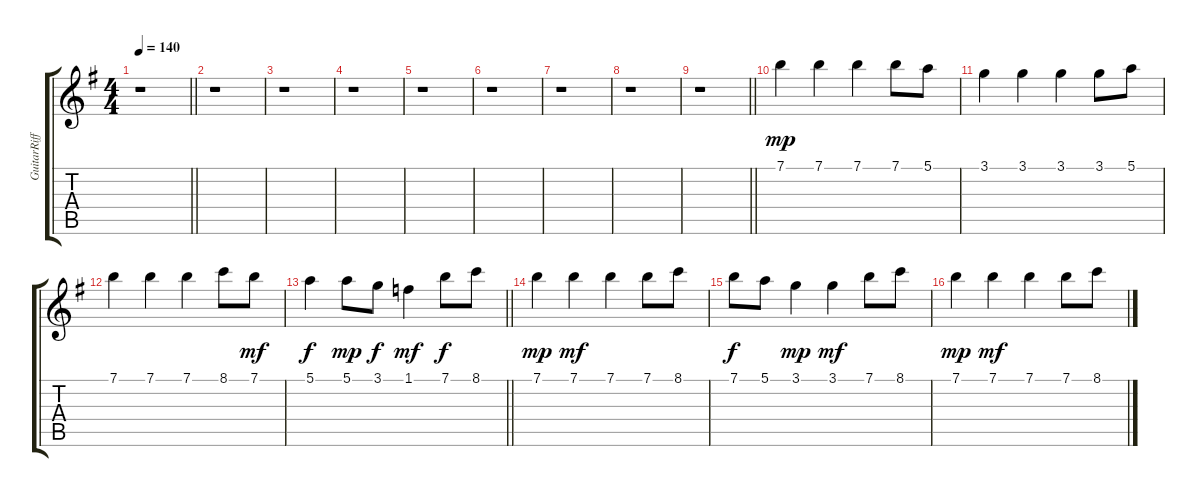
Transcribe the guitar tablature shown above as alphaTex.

\track ("GuitarRiff" "GuitarRiff") {instrument electricguitarjazz}
\staff {score tabs}
\tuning (E4 B3 G3 D3 A2 E2) {hide}
\ts (4 4)
\tempo 140
\clef g2
\barLineRight lightlight
\ks eminor
r.1{dy mp} |
\section ("" "")
r.1 |
r.1 |
r.1 |
r.1 |
r.1 |
r.1 |
r.1 |
\barLineRight lightlight
r.1 |
\section ("" "")
7.1.4 7.1.4 7.1.4 7.1.8 5.1.8 |
3.1.4 3.1.4 3.1.4 3.1.8 5.1.8 |
7.1.4 7.1.4 7.1.4 8.1.8 7.1.8{dy mf} |
\barLineRight lightlight
5.1.4{dy f} 5.1.8{dy mp} 3.1.8{dy f} 1.1.4{dy mf} 7.1.8{dy f} 8.1.8 |
\section ("" "")
7.1.4{dy mp} 7.1.4{dy mf} 7.1.4 7.1.8 8.1.8 |
7.1.8{dy f} 5.1.8 3.1.4{dy mp} 3.1.4{dy mf} 7.1.8 8.1.8 |
7.1.4{dy mp} 7.1.4{dy mf} 7.1.4 7.1.8 8.1.8
